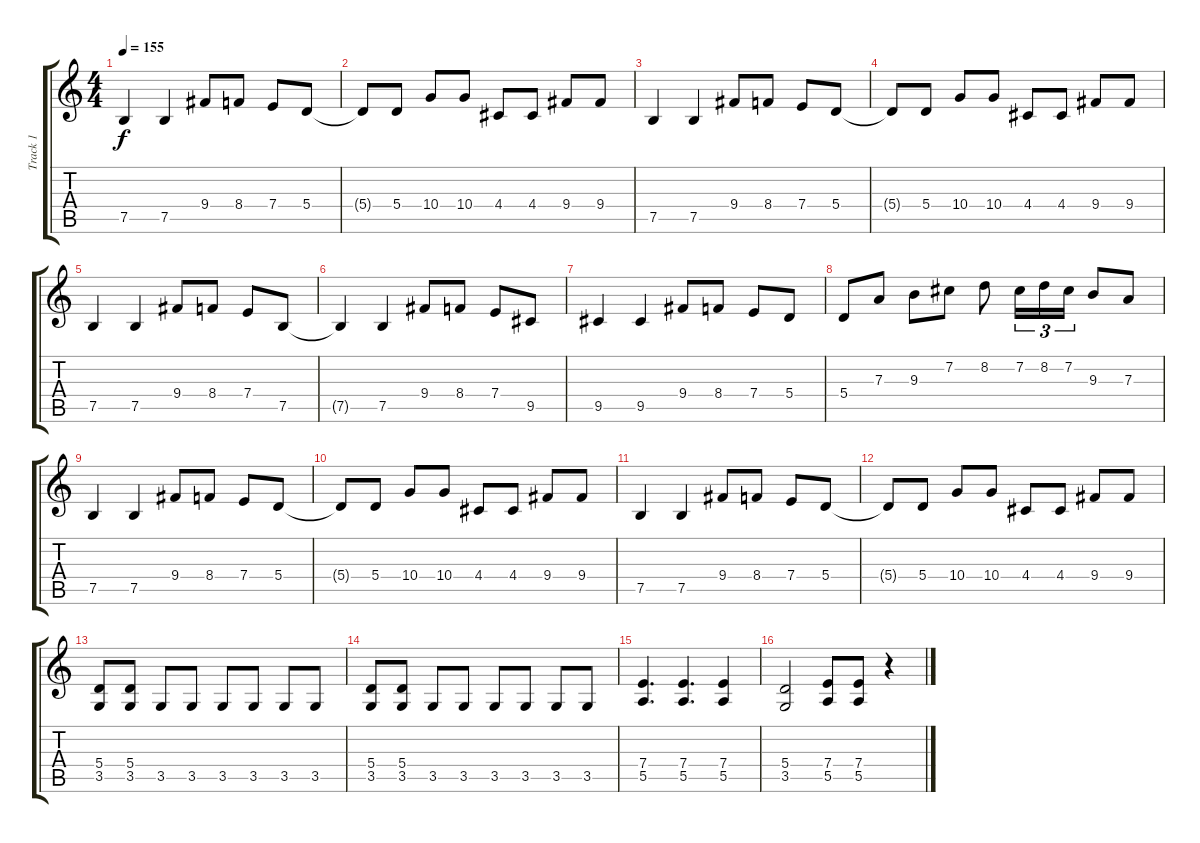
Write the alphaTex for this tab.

\track ("Track 1" "Track 1") {instrument distortionguitar}
\staff {score tabs}
\tuning (B3 Gb3 D3 A2 E2 B1) {hide}
\ts (4 4)
\tempo 155
\clef g2
\ks c
7.5.4{dy f} 7.5.4 9.4.8 8.4.8 7.4.8 5.4.8 |
5.4{t}.8 5.4.8 10.4.8 10.4.8 4.4.8 4.4.8 9.4.8 9.4.8 |
7.5.4 7.5.4 9.4.8 8.4.8 7.4.8 5.4.8 |
5.4{t}.8 5.4.8 10.4.8 10.4.8 4.4.8 4.4.8 9.4.8 9.4.8 |
7.5.4 7.5.4 9.4.8 8.4.8 7.4.8 7.5.8 |
7.5{t}.4 7.5.4 9.4.8 8.4.8 7.4.8 9.5.8 |
9.5.4 9.5.4 9.4.8 8.4.8 7.4.8 5.4.8 |
5.4.8 7.3.8 9.3.8 7.2.8 8.2.8 7.2.16{tu (3 2)} 8.2.16{tu (3 2)} 7.2.16{tu (3 2)} 9.3.8 7.3.8 |
7.5.4 7.5.4 9.4.8 8.4.8 7.4.8 5.4.8 |
5.4{t}.8 5.4.8 10.4.8 10.4.8 4.4.8 4.4.8 9.4.8 9.4.8 |
7.5.4 7.5.4 9.4.8 8.4.8 7.4.8 5.4.8 |
5.4{t}.8 5.4.8 10.4.8 10.4.8 4.4.8 4.4.8 9.4.8 9.4.8 |
(5.4 3.5).8 (5.4 3.5).8 3.5.8 3.5.8 3.5.8 3.5.8 3.5.8 3.5.8 |
(5.4 3.5).8 (5.4 3.5).8 3.5.8 3.5.8 3.5.8 3.5.8 3.5.8 3.5.8 |
(7.4 5.5).4{d} (7.4 5.5).4{d} (7.4 5.5).4 |
(5.4 3.5).2 (7.4 5.5).8 (7.4 5.5).8 r.4
